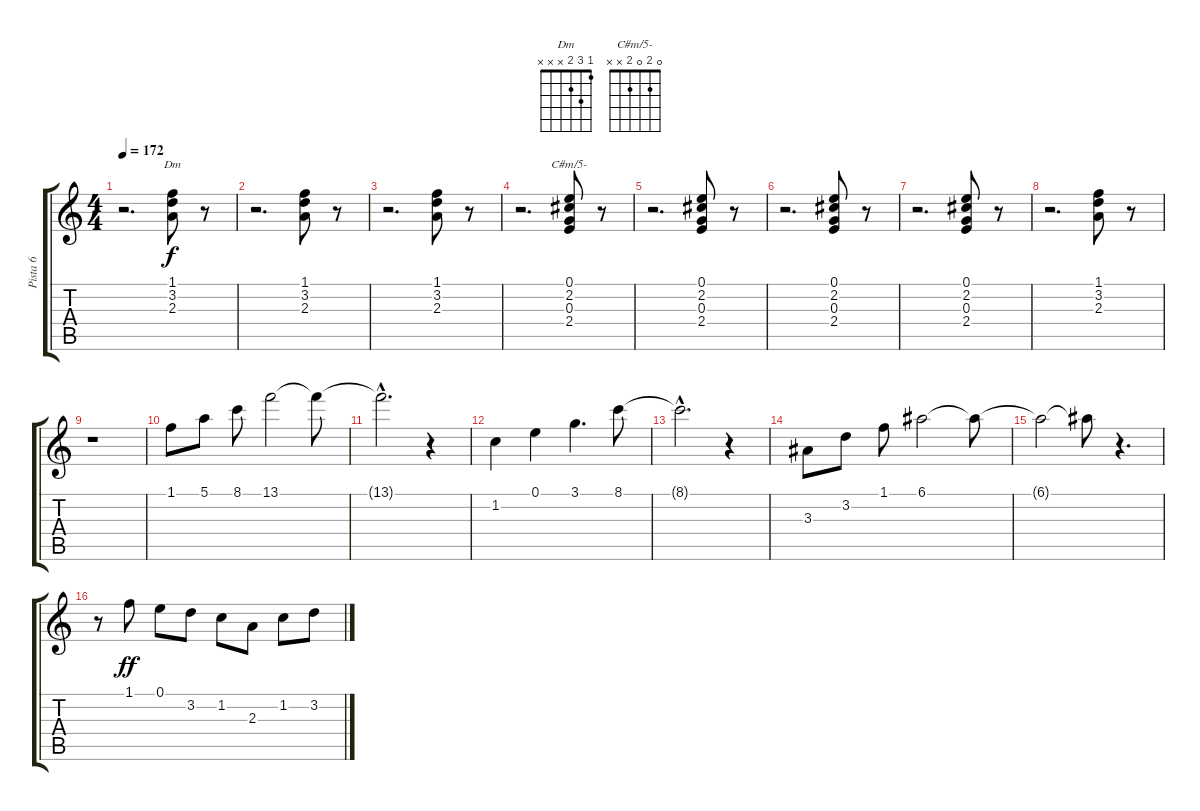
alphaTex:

\track ("Pista 6" "Pista 6") {instrument acousticguitarsteel}
\staff {score tabs}
\tuning (E4 B3 G3 D3 A2 E2) {hide}
\chord ("Dm" 1 3 2 x x x)
\chord ("C#m/5-" 0 2 0 2 x x)
\ts (4 4)
\tempo 172
\clef g2
\ks c
r.2{d dy f} (1.1 3.2 2.3).8{ch "Dm"} r.8 |
r.2{d} (1.1 3.2 2.3).8 r.8 |
r.2{d} (1.1 3.2 2.3).8 r.8 |
r.2{d} (0.1 2.2 0.3 2.4).8{ch "C#m/5-"} r.8 |
r.2{d} (0.1 2.2 0.3 2.4).8 r.8 |
r.2{d} (0.1 2.2 0.3 2.4).8 r.8 |
r.2{d} (0.1 2.2 0.3 2.4).8 r.8 |
r.2{d} (1.1 3.2 2.3).8 r.8 |
r.1 |
1.1.8 5.1.8 8.1.8 13.1.2 13.1{t}.8 |
13.1{hac t}.2{d} r.4 |
1.2.4 0.1.4 3.1.4{d} 8.1.8 |
8.1{hac t}.2{d} r.4 |
3.3.8 3.2.8 1.1.8 6.1.2 6.1{t}.8 |
6.1{t}.2 6.1{t}.8 r.4{d} |
r.8 1.1.8{dy ff} 0.1.8 3.2.8 1.2.8 2.3.8 1.2.8 3.2.8
